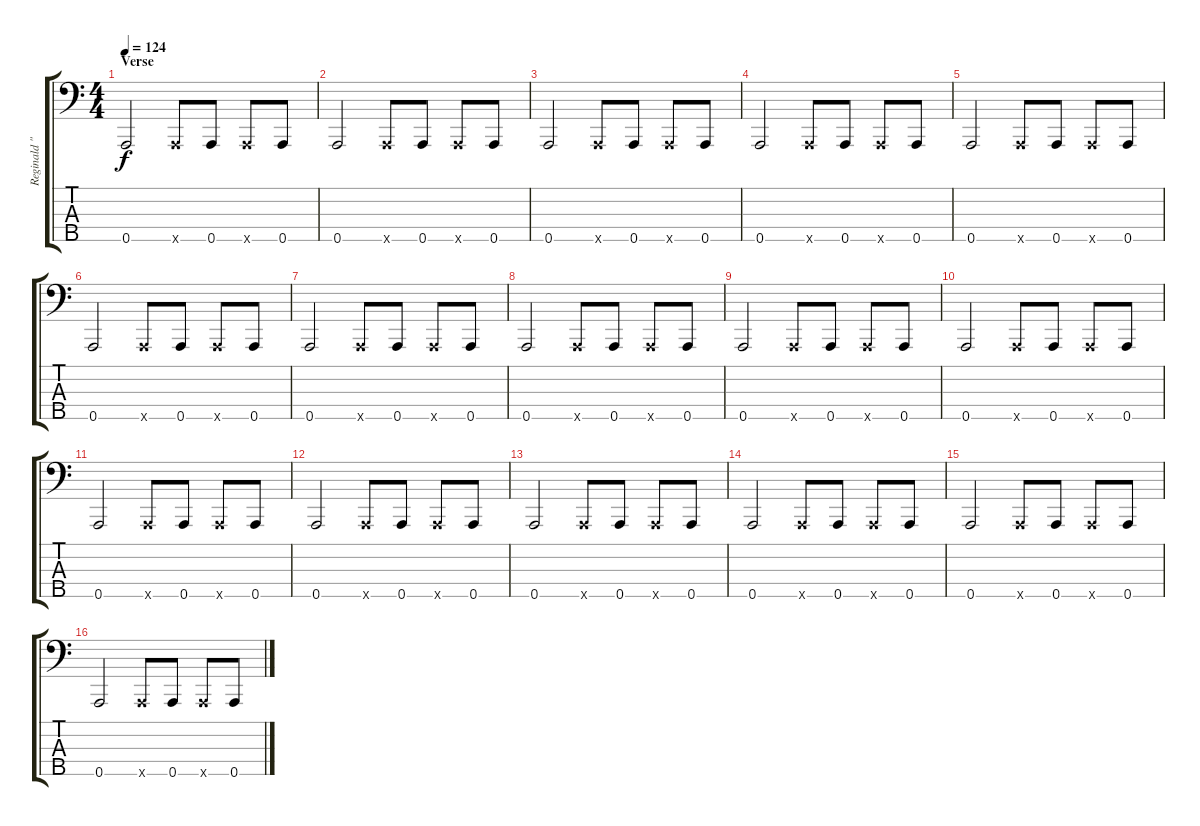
\track ("Reginald \"Fieldy\"Arvizu" "Reginald \"") {instrument electricbassfinger}
\staff {score tabs}
\tuning (F2 C2 G1 D1 A0) {hide}
\ts (4 4)
\section ("" "Verse")
\tempo 124
\clef f4
\ks c
0.5.2{dy f} 0.5{x}.8 0.5.8 0.5{x}.8 0.5.8 |
0.5.2 0.5{x}.8 0.5.8 0.5{x}.8 0.5.8 |
0.5.2 0.5{x}.8 0.5.8 0.5{x}.8 0.5.8 |
0.5.2 0.5{x}.8 0.5.8 0.5{x}.8 0.5.8 |
0.5.2 0.5{x}.8 0.5.8 0.5{x}.8 0.5.8 |
0.5.2 0.5{x}.8 0.5.8 0.5{x}.8 0.5.8 |
0.5.2 0.5{x}.8 0.5.8 0.5{x}.8 0.5.8 |
0.5.2 0.5{x}.8 0.5.8 0.5{x}.8 0.5.8 |
0.5.2 0.5{x}.8 0.5.8 0.5{x}.8 0.5.8 |
0.5.2 0.5{x}.8 0.5.8 0.5{x}.8 0.5.8 |
0.5.2 0.5{x}.8 0.5.8 0.5{x}.8 0.5.8 |
0.5.2 0.5{x}.8 0.5.8 0.5{x}.8 0.5.8 |
0.5.2 0.5{x}.8 0.5.8 0.5{x}.8 0.5.8 |
0.5.2 0.5{x}.8 0.5.8 0.5{x}.8 0.5.8 |
0.5.2 0.5{x}.8 0.5.8 0.5{x}.8 0.5.8 |
0.5.2 0.5{x}.8 0.5.8 0.5{x}.8 0.5.8
